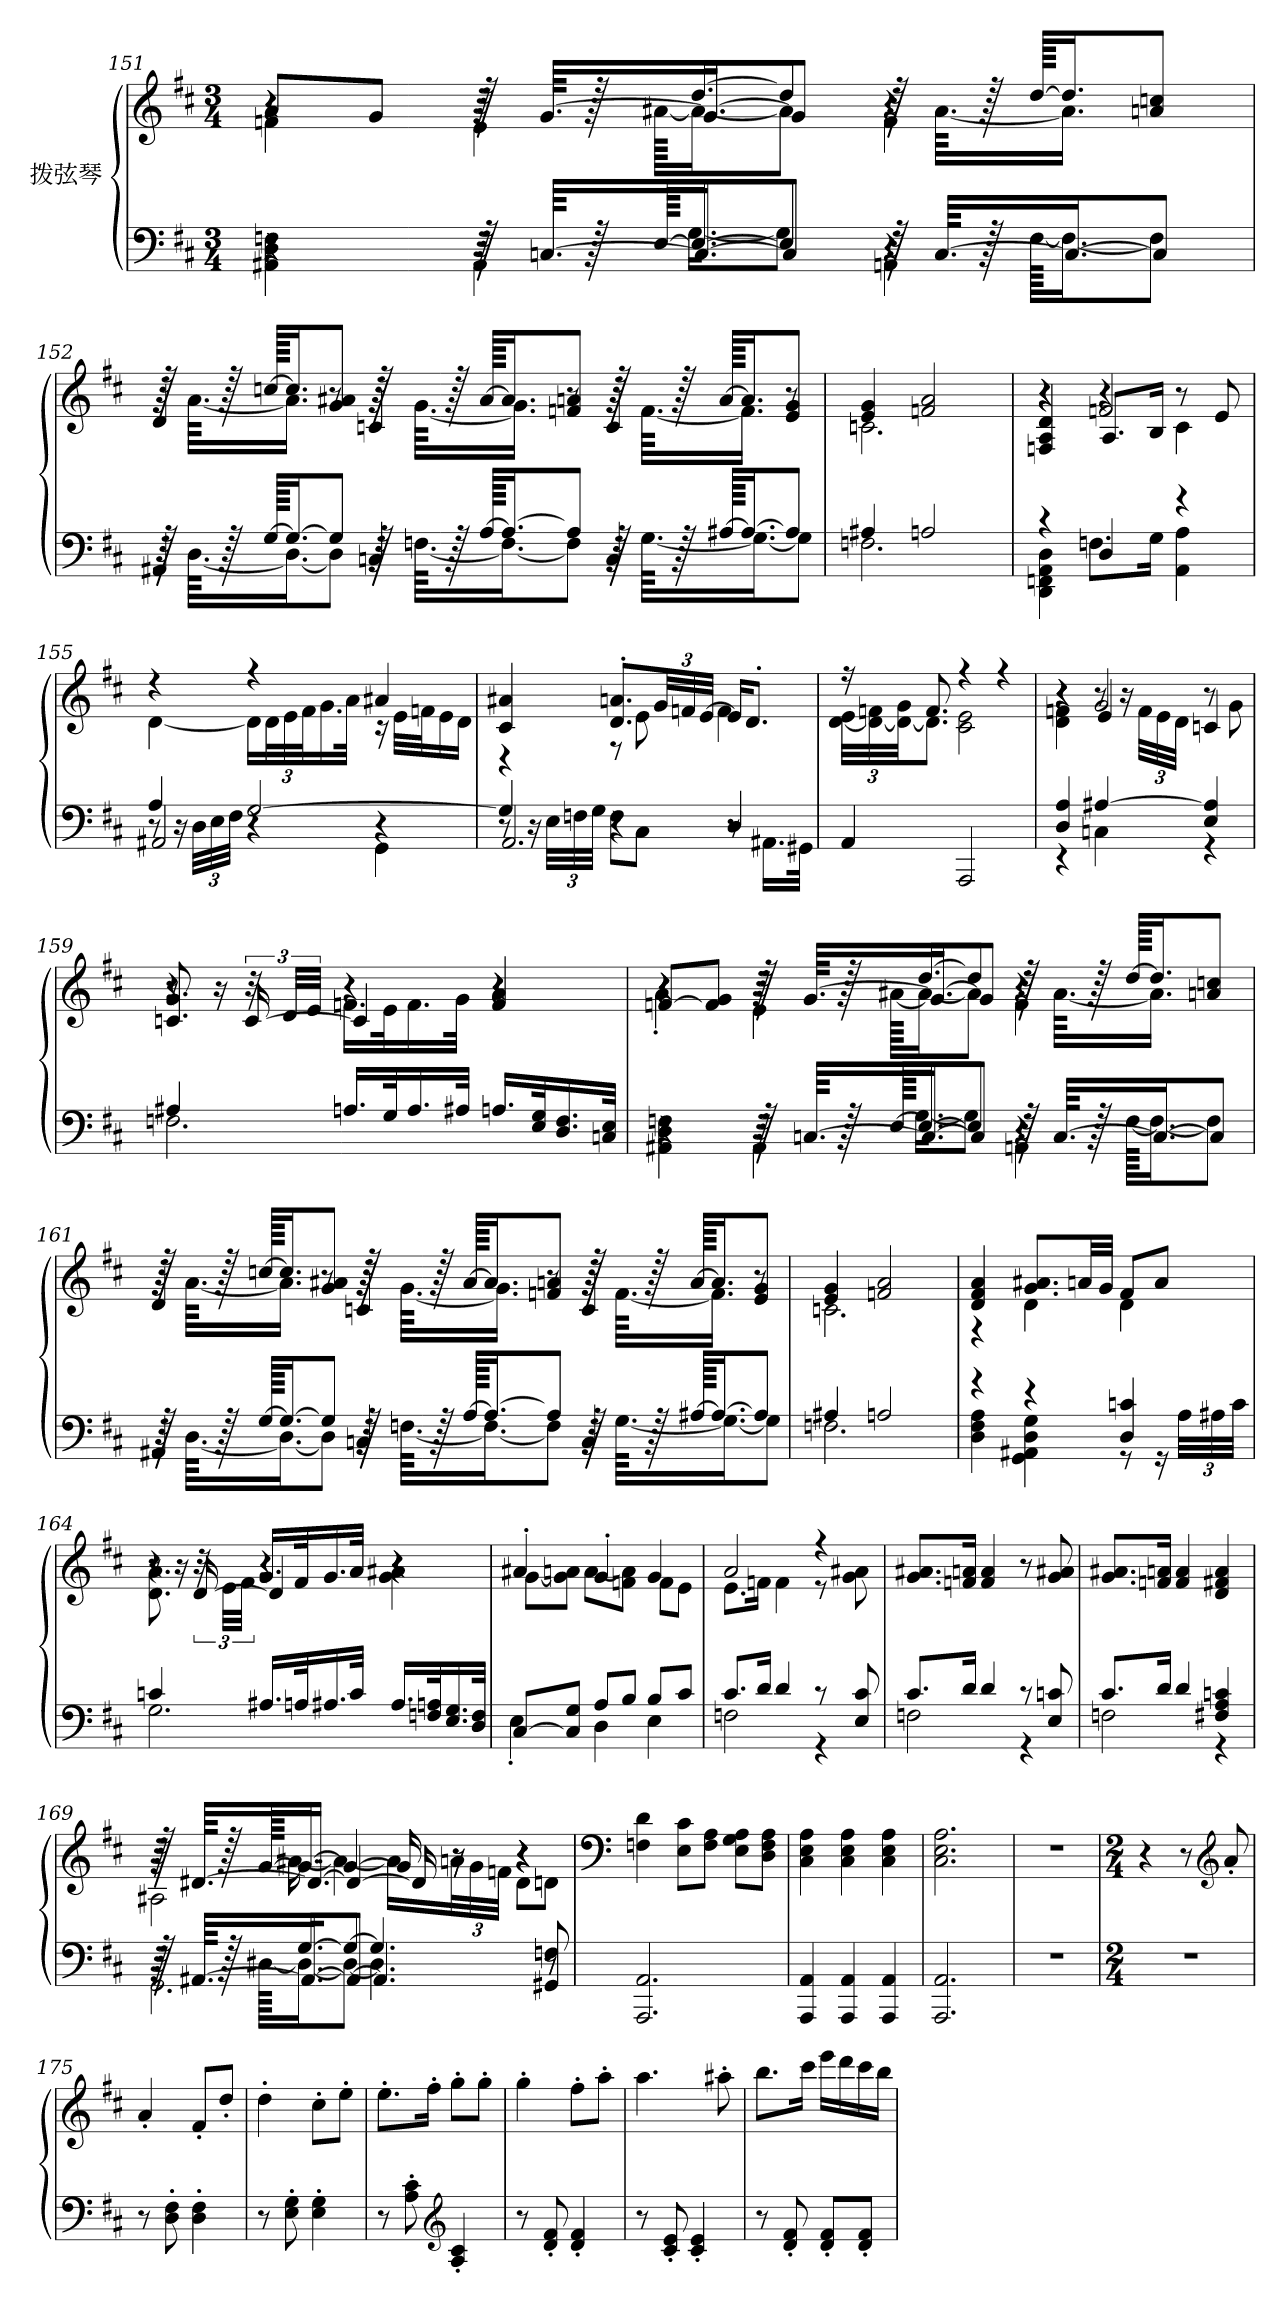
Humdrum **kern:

**kern	**kern
*part2	*part1
*staff2	*staff1
*I"拨弦琴	*I"拨弦琴
!!LO:PB:g=z
*clefF4	*clefG2
*k[f#c#]	*k[f#c#]
*M3/4	*M3/4
=151	=151
*^	*^
*	*^	*	*^
*	*	*^	*	*	*^
4r	4AA#X\ 4D\ 4Fn\	4r	4r	8a/L	4r	4r	4fn\
.	.	.	.	8g/J	.	.	.
64r	32r	128r	4AA#\	32r	64r	128r	4e\
.	.	[64.Cn/KKLL	.	.	.	[64.g/KKLL	.
128r	.	.	.	.	128r	.	.
[128E/KKKLL	.	.	.	.	[128a#X\KKKLL	.	.
16.E/J_	[16.G\KL	16.C/J_	.	[16.dd/KL	16.a#\J_	16.g/J_	.
8E/J]	8G\J]	8C/J]	.	8dd/J]	8a#\J]	8g/J]	.
4r	64r	128r	4AAn\	64r	128r	4r	4f\
.	.	[64.C/KKLL	.	.	[64.a#\KKLL	.	.
.	128r	.	.	128r	.	.	.
.	[128F\KKKLL	.	.	[128dd/KKKLL	.	.	.
.	16.F\J_	16.C/J_	.	16.dd/J]	16.a#\JJ]	.	.
.	8F\J]	8C/J]	.	8an/ 8ccn/J	8r	.	.
*	*	*v	*v	*	*	*	*
*	*	*	*	*	*v	*v
!!LO:LB:g=z
=152	=152	=152	=152	=152	=152
64r	128r	4AA#X/	64r	128r	4d/
.	[64.D\KKLL	.	.	[64.a\KKLL	.
128r	.	.	128r	.	.
[128G/KKKLL	.	.	[128ccn/KKKLL	.	.
16.G/J_	16.D\J_	.	16.cc/J]	16.a\JJ]	.
8G/J]	8D\J]	.	8g/ 8a#X/J	8r	.
64r	128r	4Cn/	64r	128r	4cn/
.	[64.Fn\KKLL	.	.	[64.g\KKLL	.
128r	.	.	128r	.	.
[128A/KKKLL	.	.	[128a#/KKKLL	.	.
16.A/J_	16.F\J_	.	16.a#/J]	16.g\JJ]	.
8A/J]	8F\J]	.	8fn/ 8an/J	8r	.
64r	128r	4C/	64r	128r	4c/
.	[64.G\KKLL	.	.	[64.f\KKLL	.
128r	.	.	128r	.	.
[128A#X/KKKLL	.	.	[128a/KKKLL	.	.
16.A#/J_	16.G\J_	.	16.a/J]	16.f\JJ]	.
8A#/J]	8G\J]	.	8e/ 8g/J	8r	.
*	*v	*v	*	*	*
*	*	*	*v	*v
=153	=153	=153	=153
4A#X/	2.Fn\	4e/ 4g/	2.cn\
2An/	.	2fn/ 2a/	.
!!LO:LB:g=z
=154	=154	=154	=154
*	*	*	*^
4r	4DD\ 4FFn\ 4AA\ 4D\	4r	4r	4Fn/ 4A/ 4d/
4D/	8.Fn\L	2fn/	4r	8.A/L
.	16G\Jk	.	.	16B/Jk
4r	4AA\ 4A\	.	4c#\	8r
.	.	.	.	8e/
*	*	*	*v	*v
=155	=155	=155	=155
*	*^	*	*
4A/	8r	2AA#X/	4r	[4d\
.	16r	.	.	.
*	*Xbrackettup	*	*	*
.	48D\LLL	.	.	.
.	48E\	.	.	.
.	48F#\JJJ	.	.	.
[2G/	4r	.	4r	16d\LL]
*	*	*	*	*Xbrackettup
.	.	.	.	48d\L
.	.	.	.	48e\
.	.	.	.	48f#\J
.	.	.	.	16.g\
.	.	.	.	32a\JJk
.	4GG\	4r	4a#X/	16r
.	.	.	.	32e\LLL
.	.	.	.	32fn\J
.	.	.	.	16e\
.	.	.	.	16d\JJ
!!LO:LB:g=z	!!
=156	=156	=156	=156	=156
4G/]	8r	2.AA/	4c#/ 4a#X/	4r
.	16r	.	.	.
.	48E\LLL	.	.	.
.	48Fn\	.	.	.
.	48G\JJJ	.	.	.
4r	8F\L	.	8.d/' 8.an/'L	8r
.	8C#\J	.	.	8e\
.	.	.	48g/LL	.
.	.	.	48fn/	.
.	.	.	[48e/JJJ	.
4D/	8r	.	16e/KL]	4f\
.	.	.	8.d'/J	.
.	16.AA#X\LL	.	.	.
.	32GG#X\JJk	.	.	.
*v	*v	*v	*	*
=157	=157	=157
4AA/	16r	[48d\ 48e\LLL
.	.	48d\_ 48fn\
.	.	48d\_ 48g\JJ
.	8.f/	8.d\J]
2AAA/	4r	2c#\ 2e\
.	4r	.
=158	=158	=158
*^	*	*^
4D/ 4A/	4r	4r	4d\ 4fn\	4r
[4A#X/	4Cn\	2g/	8r	4e/
.	.	.	16r	.
.	.	.	48f\LLL	.
.	.	.	48e\	.
.	.	.	48d\JJJ	.
4E/ 4A#/]	4r	.	8r	4cn/
.	.	.	8g\	.
!!LO:LB:g=z	!!	!!
=159	=159	=159	=159	=159
4A#X/	2.Fn\	8.cn/ 8.g/	4r	8r
.	.	.	.	16r
*	*	*brackettup	*	*
.	.	48r	.	[16c/
.	.	48d/LLL	.	.
.	.	48e/JJJ	.	.
16.An/LL	.	4r	16.fn\LL	4c/]
32G/K	.	.	32e\K	.
16.A/	.	.	16.f\	.
32A#X/JJk	.	.	32g\JJk	.
16.An/LL	.	4f/ 4a/	4r	4r
32E/ 32G/K	.	.	.	.
16.D/ 16.F/	.	.	.	.
32Cn/ 32E/JJk	.	.	.	.
!!LO:LB:g=z
=160	=160	=160	=160	=160
*^	*^	*	*	*^
4r	4AA#X\ 4D\ 4Fn\	4r	4r	[8fn/L	4r	4r	4a'\
.	.	.	.	8f/] 8g/J	.	.	.
64r	32r	128r	4AA#\	32r	64r	128r	4e\
.	.	[64.Cn/KKLL	.	.	.	[64.g/KKLL	.
128r	.	.	.	.	128r	.	.
[128E/KKKLL	.	.	.	.	[128a#X\KKKLL	.	.
16.E/J_	[16.G\KL	16.C/J_	.	[16.dd/KL	16.a#\J_	16.g/J_	.
8E/J]	8G\J]	8C/J]	.	8dd/J]	8a#\J]	8g/J]	.
4r	64r	128r	4AAn\	64r	128r	4r	4f\
.	.	[64.C/KKLL	.	.	[64.a#\KKLL	.	.
.	128r	.	.	128r	.	.	.
.	[128F\KKKLL	.	.	[128dd/KKKLL	.	.	.
.	16.F\J_	16.C/J_	.	16.dd/J]	16.a#\JJ]	.	.
.	8F\J]	8C/J]	.	8an/ 8ccn/J	8r	.	.
*	*	*v	*v	*	*	*	*
*	*	*	*	*	*v	*v
!!LO:PB:g=z
=161	=161	=161	=161	=161	=161
64r	128r	4AA#X/	64r	128r	4d/
.	[64.D\KKLL	.	.	[64.a\KKLL	.
128r	.	.	128r	.	.
[128G/KKKLL	.	.	[128ccn/KKKLL	.	.
16.G/J_	16.D\J_	.	16.cc/J]	16.a\JJ]	.
8G/J]	8D\J]	.	8g/ 8a#X/J	8r	.
64r	128r	4Cn/	64r	128r	4cn/
.	[64.Fn\KKLL	.	.	[64.g\KKLL	.
128r	.	.	128r	.	.
[128A/KKKLL	.	.	[128a#/KKKLL	.	.
16.A/J_	16.F\J_	.	16.a#/J]	16.g\JJ]	.
8A/J]	8F\J]	.	8fn/ 8an/J	8r	.
64r	128r	4C/	64r	128r	4c/
.	[64.G\KKLL	.	.	[64.f\KKLL	.
128r	.	.	128r	.	.
[128A#X/KKKLL	.	.	[128a/KKKLL	.	.
16.A#/J_	16.G\J_	.	16.a/J]	16.f\JJ]	.
8A#/J]	8G\J]	.	8e/ 8g/J	8r	.
*	*v	*v	*	*	*
*	*	*	*v	*v
=162	=162	=162	=162
4A#X/	2.Fn\	4e/ 4g/	2.cn\
2An/	.	2fn/ 2a/	.
!!LO:LB:g=z	!!
=163	=163	=163	=163
4r	4D\ 4F#\ 4A\	4d/ 4f#/ 4a/	4r
4r	4GG\ 4AA#X\ 4D\ 4G\	8.g/ 8.a#X/L	4d\
.	.	32an/LL	.
.	.	32g/JJJ	.
4D/ 4cn/	8r	8f#/L	4d\
.	16r	8a/J	.
.	48A\LLL	.	.
.	48A#X\	.	.
.	48c\JJJ	.	.
=164	=164	=164	=164
*	*	*	*^
4cn/	2.G\	4r	8.d\ 8.a\	8r
.	.	.	.	16r
.	.	.	48r	[16d/
.	.	.	48e\LLL	.
.	.	.	48f#\JJJ	.
16.A#X/LL	.	16.g/LL	4r	4d/]
32An/K	.	32f#/K	.	.
16.A#X/	.	16.g/	.	.
32c/JJk	.	32a/JJk	.	.
16.A#/LL	.	4r	4g\ 4a#X\	4r
32Fn/ 32An/K	.	.	.	.
16.E/ 16.G/	.	.	.	.
32D/ 32F/JJk	.	.	.	.
*	*	*	*v	*v
!!LO:LB:g=z
=165	=165	=165	=165
[8C#/L	4E'\	4a#X'/	[8g\L
8C#/] 8G/J	.	.	8g\] 8an\J
8A/L	4D\	4g'/	[8a\L
8B/J	.	.	8fn\ 8a\]J
8B/L	4E\	4g/	8f\L
8c#/J	.	.	8e\J
=166	=166	=166	=166
8.c#/L	2Fn\	2a/	8.e\L
16d/Jk	.	.	16fn\Jk
4d/	.	.	4f\
8r	4r	4r	8r
8E/ 8c#/	.	.	8g\ 8a#X\
*	*	*v	*v
=167	=167	=167
8.c#/L	2Fn\	8.g/ 8.a#X/L
16d/Jk	.	16fn/ 16an/Jk
4d/	.	4f/ 4a/
8r	4r	8r
8E/ 8cn/	.	8g/ 8a#X/
=168	=168	=168
8.c#/L	2Fn\	8.g/ 8.a#X/L
16d/Jk	.	16fn/ 16an/Jk
4d/	.	4f/ 4a/
4F#X/ 4A/ 4cn/	4r	4d/ 4f#X/ 4a/
!!LO:LB:g=z
=169	=169	=169
*^	*	*^
*	*	*^	*	*^
*	*	*	*	*	*	*^
32r	64r	128r	2.GG\	64r	32r	128r	2A#X\
.	.	[64.AA#X/KKLL	.	.	.	[64.d#X/KKLL	.
.	128r	.	.	128r	.	.	.
.	[128D#X\KKKLL	.	.	[128g/KKKLL	.	.	.
[16.G/KL	16.D#\J_	16.AA#/J_	.	16.g/JJ_	[16.a#X\	16.d#/JJ_	.
8G/J_	8D#\J_	8AA#/J_	.	4g/_	4a#\_	4d#/_	.
4.G/]	4.D#\]	4.AA#/]	.	.	.	.	.
.	.	.	.	16g/]	16a#\LL]	16d#/]	.
*	*	*	*	*	*Xbrackettup	*	*
.	.	.	.	16r	48an\L	16r	.
.	.	.	.	.	48g\	.	.
.	.	.	.	.	48fn\JJJ	.	.
.	.	.	.	4r	8d#\L	4r	4r
8GG#X/ 8Fn/	8r	8r	.	.	8dn\J	.	.
*v	*v	*v	*v	*	*	*	*
*	*v	*v	*v	*v
=170	=170
*	*clefF4
2.AAA/ 2.AA/	4Fn\ 4d\
.	8E\ 8c#\L
.	8F\ 8A\J
.	8E\ 8G\ 8A\L
.	8D\ 8F\ 8A\J
=171	=171
4AAA/ 4AA/	4C#\ 4E\ 4A\
4AAA/ 4AA/	4C#\ 4E\ 4A\
4AAA/ 4AA/	4C#\ 4E\ 4A\
=172	=172
2.AAA/ 2.AA/	2.C#\ 2.E\ 2.A\
!!LO:LB:g=z
=173	=173
2.r	2.r
=174	=174
*M2/4	*M2/4
*	*MM144
2r	4r
.	8r
*	*clefG2
.	8a'/
=175	=175
8r	4a'/
8D\' 8F#\'	.
4D\' 4F#\'	8f#'/L
.	8dd'/J
=176	=176
8r	4dd'\
8E\' 8G\'	.
4E\' 4G\'	8cc#'\L
.	8ee'\J
=177	=177
8r	8.ee'\L
8A\' 8c#\'	.
.	16ff#'\Jk
*clefG2	*
4A/' 4c#/'	8gg'\L
.	8gg'\J
=178	=178
8r	4gg'\
8d/' 8f#/'	.
4d/' 4f#/'	8ff#'\L
.	8aa'\J
=179	=179
8r	4.aa\
8c#/' 8e/'	.
4c#/' 4e/'	.
.	8aa#X'\
!!LO:LB:g=z
=180	=180
8r	8.bb\L
8d/' 8f#/'	.
.	16ccc#\Jk
8d/' 8f#/'L	16eee\LL
.	16ddd\
8d/' 8f#/'J	16ccc#\
.	16bb\JJ
=	=
*-	*-
